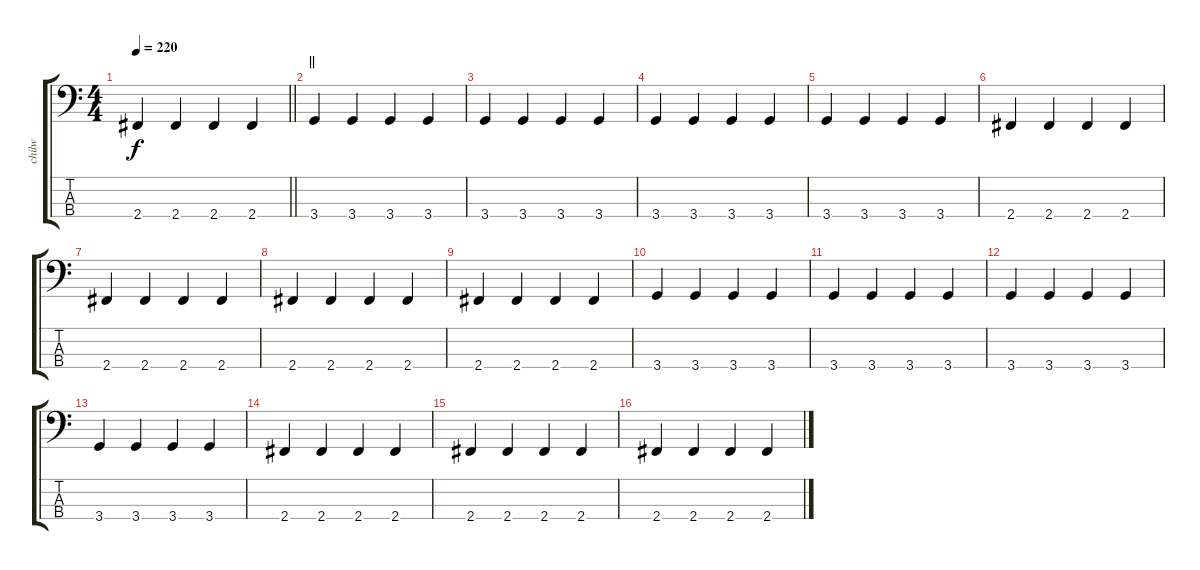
\track ("chilw" "chilw") {instrument electricbasspick}
\staff {score tabs}
\tuning (G2 D2 A1 E1) {hide}
\ts (4 4)
\tempo 220
\clef f4
\barLineRight lightlight
\ks c
2.4.4{dy f} 2.4.4 2.4.4 2.4.4 |
\section ("" "||")
3.4.4 3.4.4 3.4.4 3.4.4 |
3.4.4 3.4.4 3.4.4 3.4.4 |
3.4.4 3.4.4 3.4.4 3.4.4 |
3.4.4 3.4.4 3.4.4 3.4.4 |
2.4.4 2.4.4 2.4.4 2.4.4 |
2.4.4 2.4.4 2.4.4 2.4.4 |
2.4.4 2.4.4 2.4.4 2.4.4 |
2.4.4 2.4.4 2.4.4 2.4.4 |
3.4.4 3.4.4 3.4.4 3.4.4 |
3.4.4 3.4.4 3.4.4 3.4.4 |
3.4.4 3.4.4 3.4.4 3.4.4 |
3.4.4 3.4.4 3.4.4 3.4.4 |
2.4.4 2.4.4 2.4.4 2.4.4 |
2.4.4 2.4.4 2.4.4 2.4.4 |
2.4.4 2.4.4 2.4.4 2.4.4
